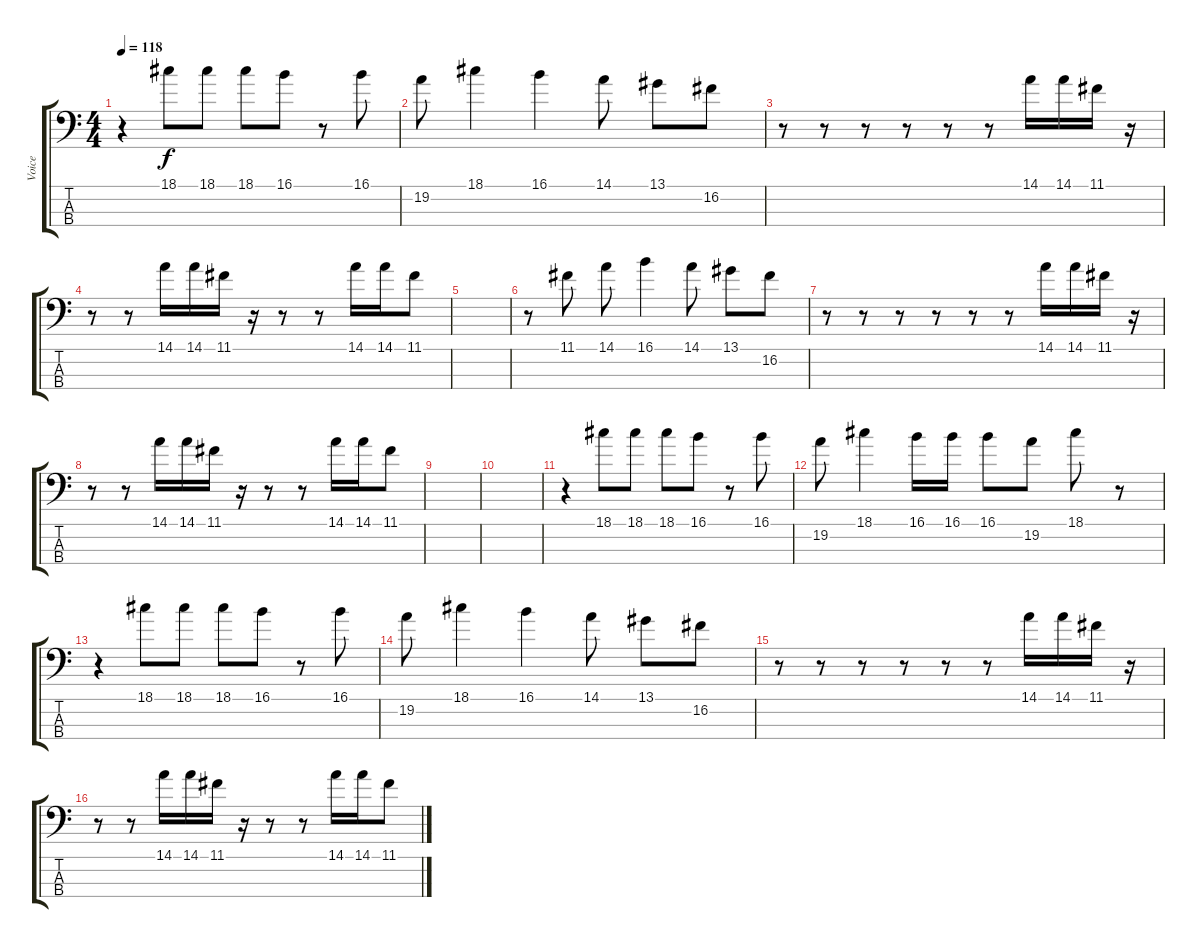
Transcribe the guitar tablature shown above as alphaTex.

\track ("Voice" "Voice") {instrument electricbassfinger}
\staff {score tabs}
\tuning (G2 D2 A1 E1) {hide}
\ts (4 4)
\tempo 118
\clef f4
\ks c
r.4{dy f} 18.1.8 18.1.8 18.1.8 16.1.8 r.8 16.1.8 |
19.2.8 18.1.4 16.1.4 14.1.8 13.1.8 16.2.8 |
r.8 r.8 r.8 r.8 r.8 r.8 14.1.16 14.1.16 11.1.16 r.16 |
r.8 r.8 14.1.16 14.1.16 11.1.16 r.16 r.8 r.8 14.1.16 14.1.16 11.1.8 |
|
r.8 11.1.8 14.1.8 16.1.4 14.1.8 13.1.8 16.2.8 |
r.8 r.8 r.8 r.8 r.8 r.8 14.1.16 14.1.16 11.1.16 r.16 |
r.8 r.8 14.1.16 14.1.16 11.1.16 r.16 r.8 r.8 14.1.16 14.1.16 11.1.8 |
|
|
r.4 18.1.8 18.1.8 18.1.8 16.1.8 r.8 16.1.8 |
19.2.8 18.1.4 16.1.16 16.1.16 16.1.8 19.2.8 18.1.8 r.8 |
r.4 18.1.8 18.1.8 18.1.8 16.1.8 r.8 16.1.8 |
19.2.8 18.1.4 16.1.4 14.1.8 13.1.8 16.2.8 |
r.8 r.8 r.8 r.8 r.8 r.8 14.1.16 14.1.16 11.1.16 r.16 |
r.8 r.8 14.1.16 14.1.16 11.1.16 r.16 r.8 r.8 14.1.16 14.1.16 11.1.8
